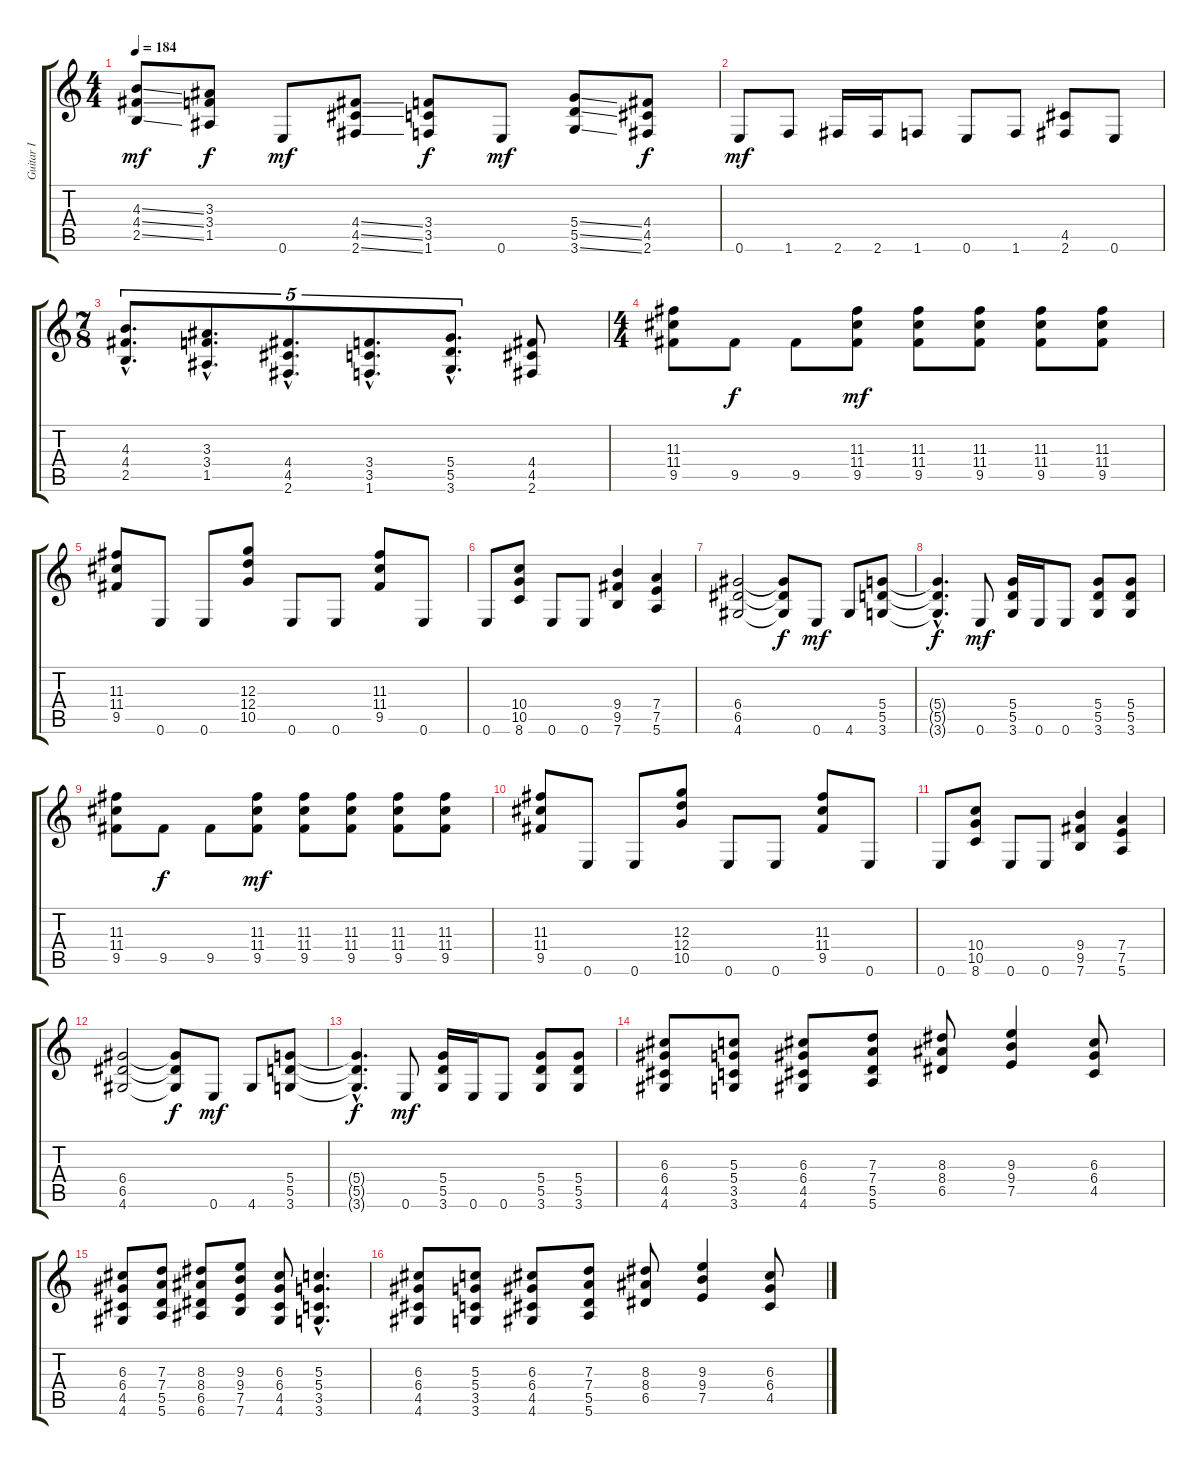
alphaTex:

\track ("Guitar I" "Guitar I") {instrument distortionguitar}
\staff {score tabs}
\tuning (E4 B3 G3 D3 A2 E2) {hide}
\ts (4 4)
\tempo 184
\clef g2
\ks c
(4.3{ss} 4.4{ss} 2.5{ss}).8{dy mf} (3.3 3.4 1.5).8{dy f} 0.6.8{dy mf} (4.4{ss} 4.5{ss} 2.6{ss}).8 (3.4 3.5 1.6).8{dy f} 0.6.8{dy mf} (5.4{ss} 5.5{ss} 3.6{ss}).8 (4.4 4.5 2.6).8{dy f} |
0.6.8{dy mf} 1.6.8 2.6.16 2.6.16 1.6.8 0.6.8 1.6.8 (4.5 2.6).8 0.6.8 |
\ts (7 8)
(4.3{hac} 4.4{hac} 2.5{hac}).8{d tu (5 4)} (3.3{hac} 3.4{hac} 1.5{hac}).8{d tu (5 4)} (4.4{hac} 4.5{hac} 2.6{hac}).8{d tu (5 4)} (3.4{hac} 3.5{hac} 1.6{hac}).8{d tu (5 4)} (5.4{hac} 5.5{hac} 3.6{hac}).8{d tu (5 4)} (4.4 4.5 2.6).8 |
\ts (4 4)
(11.3 11.4 9.5).8 9.5.8{dy f} 9.5.8 (11.3 11.4 9.5).8{dy mf} (11.3 11.4 9.5).8 (11.3 11.4 9.5).8 (11.3 11.4 9.5).8 (11.3 11.4 9.5).8 |
(11.3 11.4 9.5).8 0.6.8 0.6.8 (12.3 12.4 10.5).8 0.6.8 0.6.8 (11.3 11.4 9.5).8 0.6.8 |
0.6.8 (10.4 10.5 8.6).8 0.6.8 0.6.8 (9.4 9.5 7.6).4 (7.4 7.5 5.6).4 |
(6.4 6.5 4.6).2 (6.4{t} 6.5{t} 4.6{t}).8{dy f} 0.6.8{dy mf} 4.6.8 (5.4 5.5 3.6).8 |
(5.4{hac t} 5.5{hac t} 3.6{hac t}).4{d dy f} 0.6.8{dy mf} (5.4 5.5 3.6).16 0.6.16 0.6.8 (5.4 5.5 3.6).8 (5.4 5.5 3.6).8 |
(11.3 11.4 9.5).8 9.5.8{dy f} 9.5.8 (11.3 11.4 9.5).8{dy mf} (11.3 11.4 9.5).8 (11.3 11.4 9.5).8 (11.3 11.4 9.5).8 (11.3 11.4 9.5).8 |
(11.3 11.4 9.5).8 0.6.8 0.6.8 (12.3 12.4 10.5).8 0.6.8 0.6.8 (11.3 11.4 9.5).8 0.6.8 |
0.6.8 (10.4 10.5 8.6).8 0.6.8 0.6.8 (9.4 9.5 7.6).4 (7.4 7.5 5.6).4 |
(6.4 6.5 4.6).2 (6.4{t} 6.5{t} 4.6{t}).8{dy f} 0.6.8{dy mf} 4.6.8 (5.4 5.5 3.6).8 |
(5.4{hac t} 5.5{hac t} 3.6{hac t}).4{d dy f} 0.6.8{dy mf} (5.4 5.5 3.6).16 0.6.16 0.6.8 (5.4 5.5 3.6).8 (5.4 5.5 3.6).8 |
(6.3 6.4 4.5 4.6).8 (5.3 5.4 3.5 3.6).8 (6.3 6.4 4.5 4.6).8 (7.3 7.4 5.5 5.6).8 (8.3 8.4 6.5).8 (9.3 9.4 7.5).4 (6.3 6.4 4.5).8 |
(6.3 6.4 4.5 4.6).8 (7.3 7.4 5.5 5.6).8 (8.3 8.4 6.5 6.6).8 (9.3 9.4 7.5 7.6).8 (6.3 6.4 4.5 4.6).8 (5.3{hac} 5.4{hac} 3.5{hac} 3.6{hac}).4{d} |
(6.3 6.4 4.5 4.6).8 (5.3 5.4 3.5 3.6).8 (6.3 6.4 4.5 4.6).8 (7.3 7.4 5.5 5.6).8 (8.3 8.4 6.5).8 (9.3 9.4 7.5).4 (6.3 6.4 4.5).8
